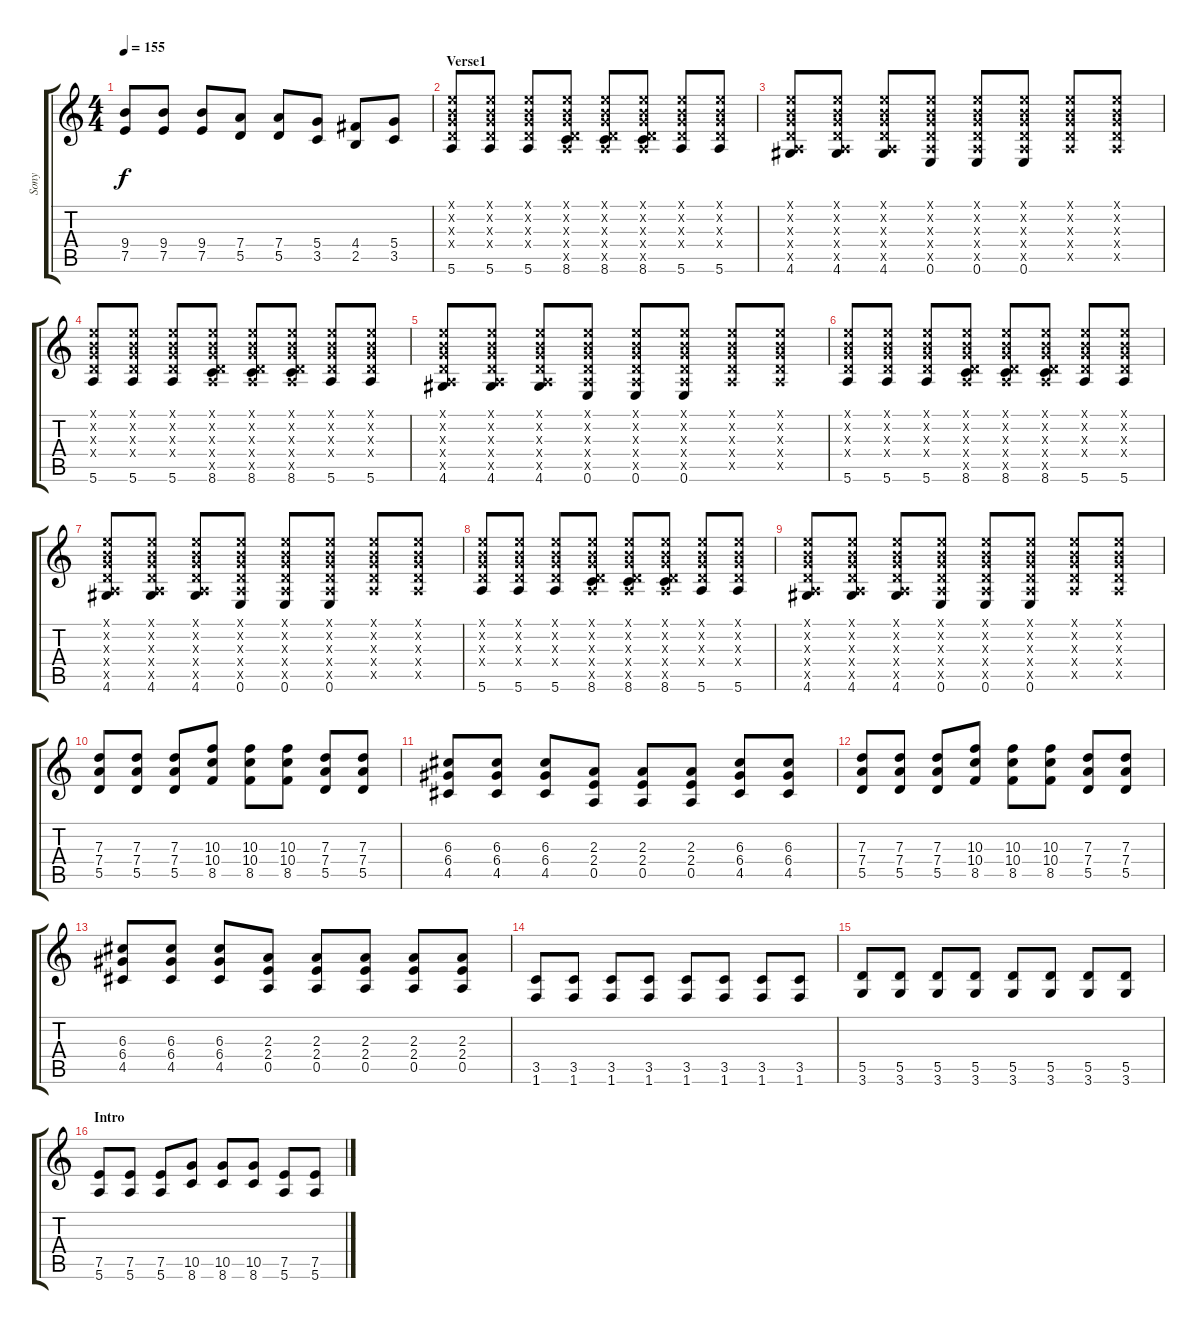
\track ("Sony" "Sony") {instrument distortionguitar}
\staff {score tabs}
\tuning (E4 B3 G3 D3 A2 E2) {hide}
\ts (4 4)
\tempo 155
\clef g2
\ks c
(9.4 7.5).8{dy f} (9.4 7.5).8 (9.4 7.5).8 (7.4 5.5).8 (7.4 5.5).8 (5.4 3.5).8 (4.4 2.5).8 (5.4 3.5).8 |
\section ("" "Verse1")
(0.1{x} 0.2{x} 0.3{x} 0.4{x} 5.6).8 (0.1{x} 0.2{x} 0.3{x} 0.4{x} 5.6).8 (0.1{x} 0.2{x} 0.3{x} 0.4{x} 5.6).8 (0.1{x} 0.2{x} 0.3{x} 0.4{x} 0.5{x} 8.6).8 (0.1{x} 0.2{x} 0.3{x} 0.4{x} 0.5{x} 8.6).8 (0.1{x} 0.2{x} 0.3{x} 0.4{x} 0.5{x} 8.6).8 (0.1{x} 0.2{x} 0.3{x} 0.4{x} 5.6).8 (0.1{x} 0.2{x} 0.3{x} 0.4{x} 5.6).8 |
(0.1{x} 0.2{x} 0.3{x} 0.4{x} 0.5{x} 4.6).8 (0.1{x} 0.2{x} 0.3{x} 0.4{x} 0.5{x} 4.6).8 (0.1{x} 0.2{x} 0.3{x} 0.4{x} 0.5{x} 4.6).8 (0.1{x} 0.2{x} 0.3{x} 0.4{x} 0.5{x} 0.6).8 (0.1{x} 0.2{x} 0.3{x} 0.4{x} 0.5{x} 0.6).8 (0.1{x} 0.2{x} 0.3{x} 0.4{x} 0.5{x} 0.6).8 (0.1{x} 0.2{x} 0.3{x} 0.4{x} 0.5{x}).8 (0.1{x} 0.2{x} 0.3{x} 0.4{x} 0.5{x}).8 |
(0.1{x} 0.2{x} 0.3{x} 0.4{x} 5.6).8 (0.1{x} 0.2{x} 0.3{x} 0.4{x} 5.6).8 (0.1{x} 0.2{x} 0.3{x} 0.4{x} 5.6).8 (0.1{x} 0.2{x} 0.3{x} 0.4{x} 0.5{x} 8.6).8 (0.1{x} 0.2{x} 0.3{x} 0.4{x} 0.5{x} 8.6).8 (0.1{x} 0.2{x} 0.3{x} 0.4{x} 0.5{x} 8.6).8 (0.1{x} 0.2{x} 0.3{x} 0.4{x} 5.6).8 (0.1{x} 0.2{x} 0.3{x} 0.4{x} 5.6).8 |
(0.1{x} 0.2{x} 0.3{x} 0.4{x} 0.5{x} 4.6).8 (0.1{x} 0.2{x} 0.3{x} 0.4{x} 0.5{x} 4.6).8 (0.1{x} 0.2{x} 0.3{x} 0.4{x} 0.5{x} 4.6).8 (0.1{x} 0.2{x} 0.3{x} 0.4{x} 0.5{x} 0.6).8 (0.1{x} 0.2{x} 0.3{x} 0.4{x} 0.5{x} 0.6).8 (0.1{x} 0.2{x} 0.3{x} 0.4{x} 0.5{x} 0.6).8 (0.1{x} 0.2{x} 0.3{x} 0.4{x} 0.5{x}).8 (0.1{x} 0.2{x} 0.3{x} 0.4{x} 0.5{x}).8 |
(0.1{x} 0.2{x} 0.3{x} 0.4{x} 5.6).8 (0.1{x} 0.2{x} 0.3{x} 0.4{x} 5.6).8 (0.1{x} 0.2{x} 0.3{x} 0.4{x} 5.6).8 (0.1{x} 0.2{x} 0.3{x} 0.4{x} 0.5{x} 8.6).8 (0.1{x} 0.2{x} 0.3{x} 0.4{x} 0.5{x} 8.6).8 (0.1{x} 0.2{x} 0.3{x} 0.4{x} 0.5{x} 8.6).8 (0.1{x} 0.2{x} 0.3{x} 0.4{x} 5.6).8 (0.1{x} 0.2{x} 0.3{x} 0.4{x} 5.6).8 |
(0.1{x} 0.2{x} 0.3{x} 0.4{x} 0.5{x} 4.6).8 (0.1{x} 0.2{x} 0.3{x} 0.4{x} 0.5{x} 4.6).8 (0.1{x} 0.2{x} 0.3{x} 0.4{x} 0.5{x} 4.6).8 (0.1{x} 0.2{x} 0.3{x} 0.4{x} 0.5{x} 0.6).8 (0.1{x} 0.2{x} 0.3{x} 0.4{x} 0.5{x} 0.6).8 (0.1{x} 0.2{x} 0.3{x} 0.4{x} 0.5{x} 0.6).8 (0.1{x} 0.2{x} 0.3{x} 0.4{x} 0.5{x}).8 (0.1{x} 0.2{x} 0.3{x} 0.4{x} 0.5{x}).8 |
(0.1{x} 0.2{x} 0.3{x} 0.4{x} 5.6).8 (0.1{x} 0.2{x} 0.3{x} 0.4{x} 5.6).8 (0.1{x} 0.2{x} 0.3{x} 0.4{x} 5.6).8 (0.1{x} 0.2{x} 0.3{x} 0.4{x} 0.5{x} 8.6).8 (0.1{x} 0.2{x} 0.3{x} 0.4{x} 0.5{x} 8.6).8 (0.1{x} 0.2{x} 0.3{x} 0.4{x} 0.5{x} 8.6).8 (0.1{x} 0.2{x} 0.3{x} 0.4{x} 5.6).8 (0.1{x} 0.2{x} 0.3{x} 0.4{x} 5.6).8 |
(0.1{x} 0.2{x} 0.3{x} 0.4{x} 0.5{x} 4.6).8 (0.1{x} 0.2{x} 0.3{x} 0.4{x} 0.5{x} 4.6).8 (0.1{x} 0.2{x} 0.3{x} 0.4{x} 0.5{x} 4.6).8 (0.1{x} 0.2{x} 0.3{x} 0.4{x} 0.5{x} 0.6).8 (0.1{x} 0.2{x} 0.3{x} 0.4{x} 0.5{x} 0.6).8 (0.1{x} 0.2{x} 0.3{x} 0.4{x} 0.5{x} 0.6).8 (0.1{x} 0.2{x} 0.3{x} 0.4{x} 0.5{x}).8 (0.1{x} 0.2{x} 0.3{x} 0.4{x} 0.5{x}).8 |
(7.3 7.4 5.5).8 (7.3 7.4 5.5).8 (7.3 7.4 5.5).8 (10.3 10.4 8.5).8 (10.3 10.4 8.5).8 (10.3 10.4 8.5).8 (7.3 7.4 5.5).8 (7.3 7.4 5.5).8 |
(6.3 6.4 4.5).8 (6.3 6.4 4.5).8 (6.3 6.4 4.5).8 (2.3 2.4 0.5).8 (2.3 2.4 0.5).8 (2.3 2.4 0.5).8 (6.3 6.4 4.5).8 (6.3 6.4 4.5).8 |
(7.3 7.4 5.5).8 (7.3 7.4 5.5).8 (7.3 7.4 5.5).8 (10.3 10.4 8.5).8 (10.3 10.4 8.5).8 (10.3 10.4 8.5).8 (7.3 7.4 5.5).8 (7.3 7.4 5.5).8 |
(6.3 6.4 4.5).8 (6.3 6.4 4.5).8 (6.3 6.4 4.5).8 (2.3 2.4 0.5).8 (2.3 2.4 0.5).8 (2.3 2.4 0.5).8 (2.3 2.4 0.5).8 (2.3 2.4 0.5).8 |
(3.5 1.6).8 (3.5 1.6).8 (3.5 1.6).8 (3.5 1.6).8 (3.5 1.6).8 (3.5 1.6).8 (3.5 1.6).8 (3.5 1.6).8 |
(5.5 3.6).8 (5.5 3.6).8 (5.5 3.6).8 (5.5 3.6).8 (5.5 3.6).8 (5.5 3.6).8 (5.5 3.6).8 (5.5 3.6).8 |
\section ("" "Intro")
(7.5 5.6).8 (7.5 5.6).8 (7.5 5.6).8 (10.5 8.6).8 (10.5 8.6).8 (10.5 8.6).8 (7.5 5.6).8 (7.5 5.6).8
